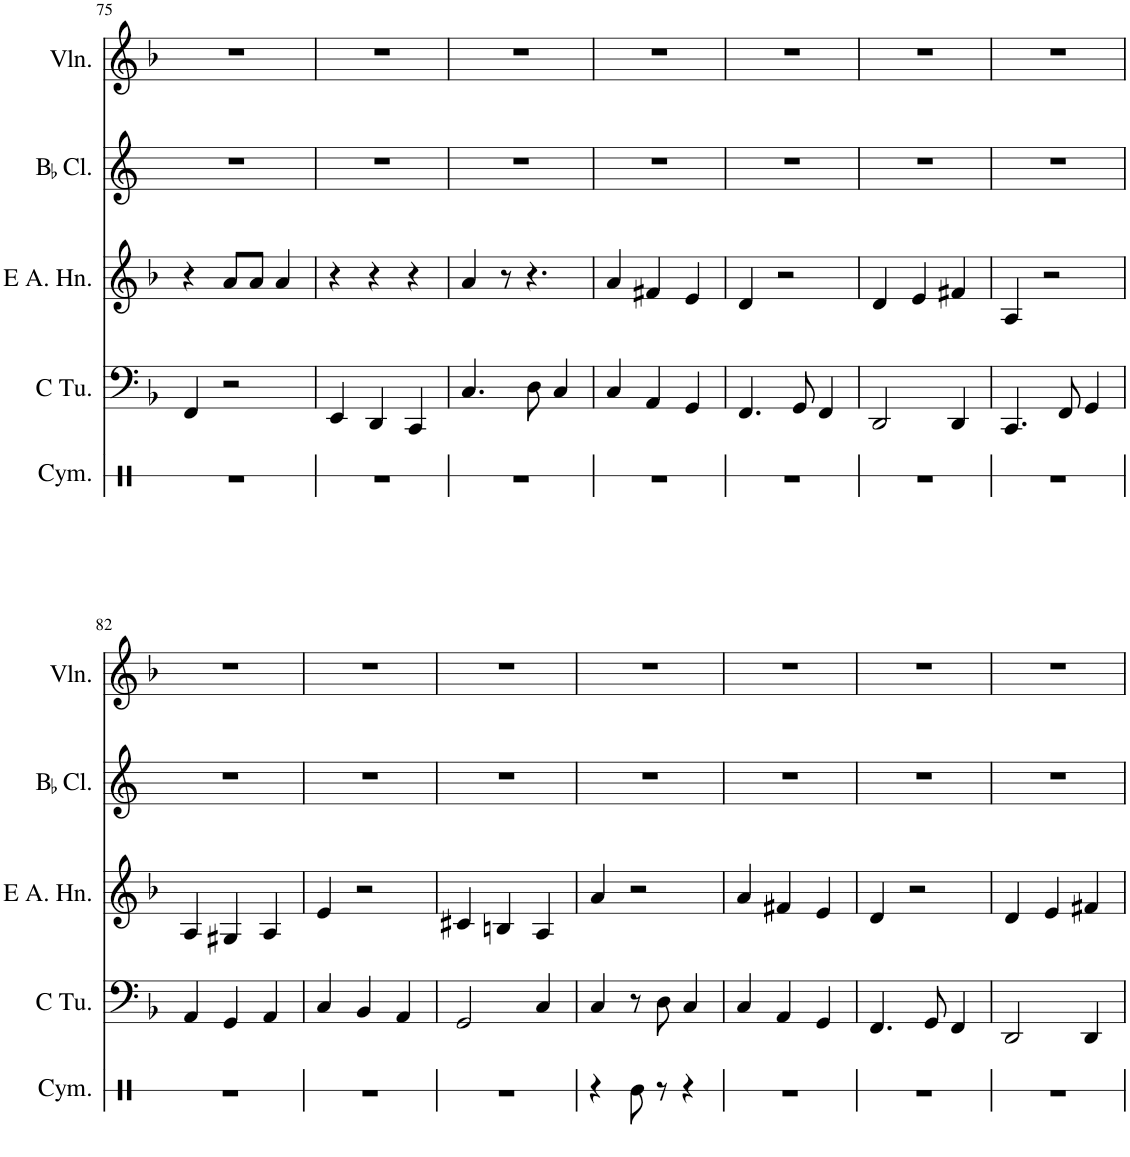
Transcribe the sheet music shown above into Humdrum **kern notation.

**kern	**kern	**kern	**kern	**kern
*part5	*part4	*part3	*part2	*part1
*staff5	*staff4	*staff3	*staff2	*staff1
*I"Cymbal	*I"C Tuba	*I"E Alto Horn	*I"BaccidentalFlat Clarinet	*I"Violin
*I'Cym.	*I'C Tu.	*I'E A. Hn.	*I'BaccidentalFlat Cl.	*I'Vln.
!!LO:PB:g=z
*clefX	*clefF4	*clefG2	*clefG2	*clefG2
*	*	*Trd5c9	*Trd1c2	*
*k[]	*k[b-]	*k[b-]	*k[]	*k[b-]
*M3/4	*M3/4	*M3/4	*M3/4	*M3/4
=75	=75	=75	=75	=75
2.r	4FF/	4r	2.r	2.r
.	2r	8a/L	.	.
.	.	8a/J	.	.
.	.	4a/	.	.
=76	=76	=76	=76	=76
2.r	4EE/	4r	2.r	2.r
.	4DD/	4r	.	.
.	4CC/	4r	.	.
=77	=77	=77	=77	=77
2.r	4.C/	4a/	2.r	2.r
.	.	8r	.	.
.	8D\	4.r	.	.
.	4C/	.	.	.
=78	=78	=78	=78	=78
2.r	4C/	4a/	2.r	2.r
.	4AA/	4f#X/	.	.
.	4GG/	4e/	.	.
=79	=79	=79	=79	=79
2.r	4.FF/	4d/	2.r	2.r
.	.	2r	.	.
.	8GG/	.	.	.
.	4FF/	.	.	.
=80	=80	=80	=80	=80
2.r	2DD/	4d/	2.r	2.r
.	.	4e/	.	.
.	4DD/	4f#X/	.	.
=81	=81	=81	=81	=81
2.r	4.CC/	4A/	2.r	2.r
.	.	2r	.	.
.	8FF/	.	.	.
.	4GG/	.	.	.
!!LO:LB:g=z
=82	=82	=82	=82	=82
2.r	4AA/	4A/	2.r	2.r
.	4GG/	4G#X/	.	.
.	4AA/	4A/	.	.
=83	=83	=83	=83	=83
2.r	4C/	4e/	2.r	2.r
.	4BB-/	2r	.	.
.	4AA/	.	.	.
=84	=84	=84	=84	=84
2.r	2GG/	4c#X/	2.r	2.r
.	.	4Bn/	.	.
.	4C/	4A/	.	.
=85	=85	=85	=85	=85
4r	4C/	4a/	2.r	2.r
8Re\	8r	2r	.	.
8r	8D\	.	.	.
4r	4C/	.	.	.
=86	=86	=86	=86	=86
2.r	4C/	4a/	2.r	2.r
.	4AA/	4f#X/	.	.
.	4GG/	4e/	.	.
=87	=87	=87	=87	=87
2.r	4.FF/	4d/	2.r	2.r
.	.	2r	.	.
.	8GG/	.	.	.
.	4FF/	.	.	.
=88	=88	=88	=88	=88
2.r	2DD/	4d/	2.r	2.r
.	.	4e/	.	.
.	4DD/	4f#X/	.	.
=	=	=	=	=
*-	*-	*-	*-	*-
